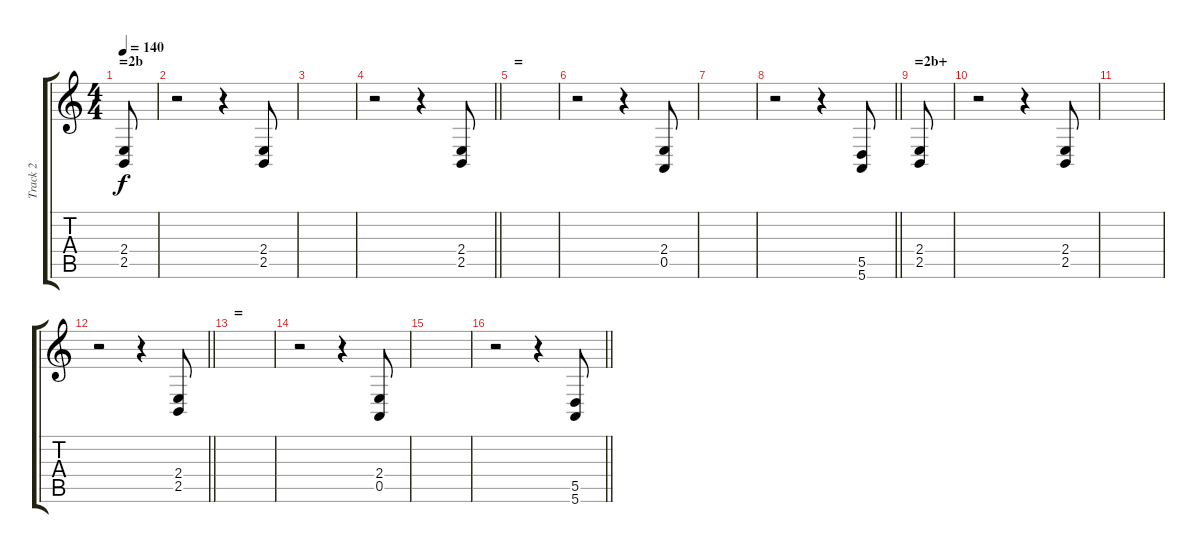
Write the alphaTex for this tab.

\track ("Track 2" "Track 2") {instrument lead2sawtooth}
\staff {score tabs}
\tuning (E4 B3 G3 D3 A2 E2) {hide}
\ts (4 4)
\section ("" "=2b")
\tempo 140
\clef g2
\ks c
(2.4 2.5).8{dy f} |
r.2 r.4 (2.4 2.5).8 |
|
\barLineRight lightlight
r.2 r.4 (2.4 2.5).8 |
\section ("" "=")
|
r.2 r.4 (2.4 0.5).8 |
|
\barLineRight lightlight
r.2 r.4 (5.5 5.6).8 |
\section ("" "=2b+")
(2.4 2.5).8 |
r.2 r.4 (2.4 2.5).8 |
|
\barLineRight lightlight
r.2 r.4 (2.4 2.5).8 |
\section ("" "=")
|
r.2 r.4 (2.4 0.5).8 |
|
\barLineRight lightlight
r.2 r.4 (5.5 5.6).8
